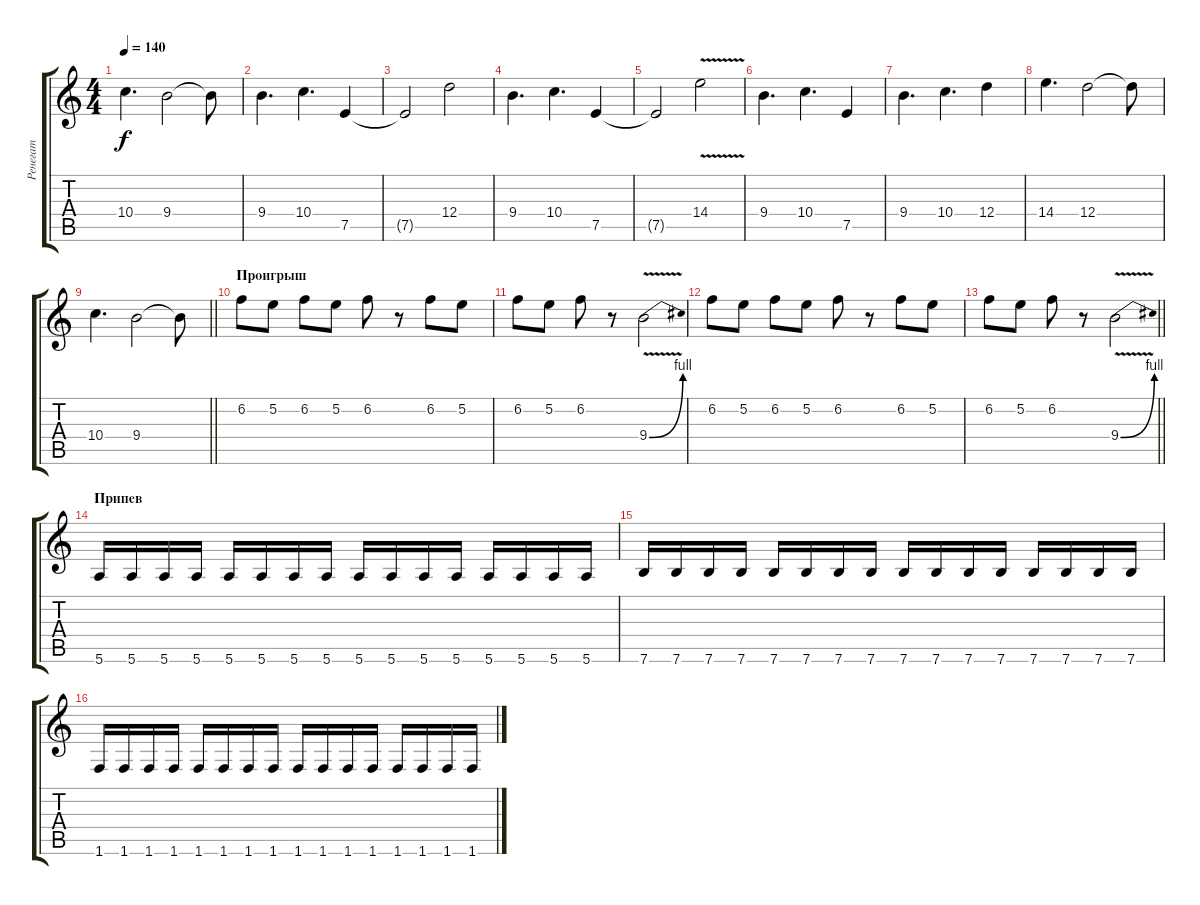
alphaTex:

\track ("Ренегат" "Ренегат") {instrument distortionguitar}
\staff {score tabs}
\tuning (E4 B3 G3 D3 A2 E2) {hide}
\ts (4 4)
\tempo 140
\clef g2
\ks c
10.4.4{d dy f} 9.4.2 9.4{t}.8 |
9.4.4{d} 10.4.4{d} 7.5.4 |
7.5{t}.2 12.4.2 |
9.4.4{d} 10.4.4{d} 7.5.4 |
7.5{t}.2 14.4{v}.2 |
9.4.4{d} 10.4.4{d} 7.5.4 |
9.4.4{d} 10.4.4{d} 12.4.4 |
14.4.4{d} 12.4.2 12.4{t}.8 |
\barLineRight lightlight
10.4.4{d} 9.4.2 9.4{t}.8 |
\section ("" "Проигрыш")
6.2.8 5.2.8 6.2.8 5.2.8 6.2.8 r.8 6.2.8 5.2.8 |
6.2.8 5.2.8 6.2.8 r.8 9.4{be (bend 0 0 60 4) v}.2 |
6.2.8 5.2.8 6.2.8 5.2.8 6.2.8 r.8 6.2.8 5.2.8 |
\barLineRight lightlight
6.2.8 5.2.8 6.2.8 r.8 9.4{be (bend 0 0 60 4) v}.2 |
\section ("" "Припев")
5.6.16 5.6.16 5.6.16 5.6.16 5.6.16 5.6.16 5.6.16 5.6.16 5.6.16 5.6.16 5.6.16 5.6.16 5.6.16 5.6.16 5.6.16 5.6.16 |
7.6.16 7.6.16 7.6.16 7.6.16 7.6.16 7.6.16 7.6.16 7.6.16 7.6.16 7.6.16 7.6.16 7.6.16 7.6.16 7.6.16 7.6.16 7.6.16 |
1.6.16 1.6.16 1.6.16 1.6.16 1.6.16 1.6.16 1.6.16 1.6.16 1.6.16 1.6.16 1.6.16 1.6.16 1.6.16 1.6.16 1.6.16 1.6.16
